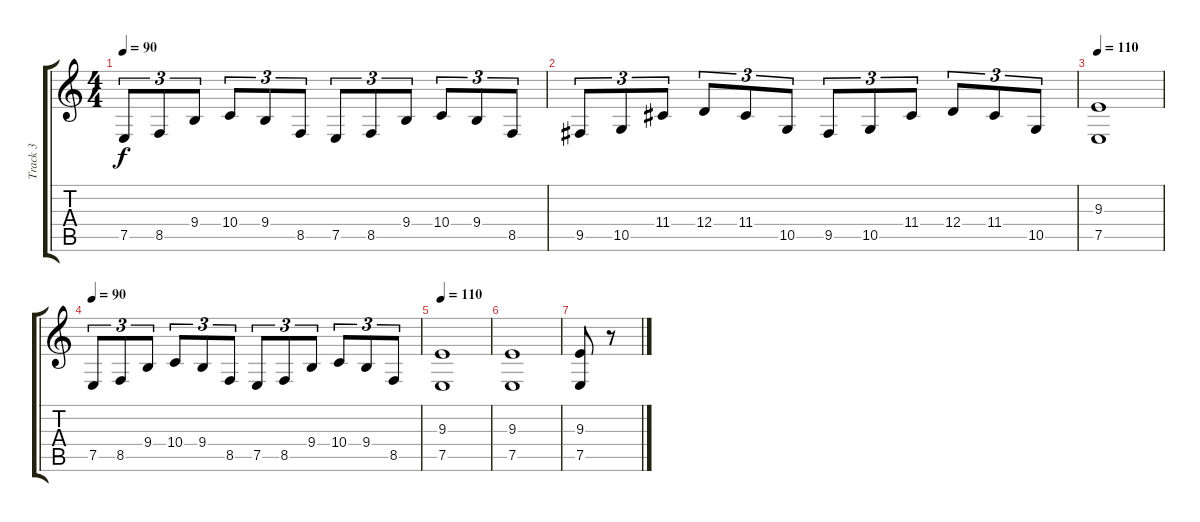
\track ("Track 3" "Track 3") {instrument pad4choir}
\staff {score tabs}
\tuning (E4 B3 G3 D3 A2 E2) {hide}
\ts (4 4)
\tempo 90
\clef g2
\ks c
7.5.8{tu (3 2) dy f} 8.5.8{tu (3 2)} 9.4.8{tu (3 2)} 10.4.8{tu (3 2)} 9.4.8{tu (3 2)} 8.5.8{tu (3 2)} 7.5.8{tu (3 2)} 8.5.8{tu (3 2)} 9.4.8{tu (3 2)} 10.4.8{tu (3 2)} 9.4.8{tu (3 2)} 8.5.8{tu (3 2)} |
9.5.8{tu (3 2)} 10.5.8{tu (3 2)} 11.4.8{tu (3 2)} 12.4.8{tu (3 2)} 11.4.8{tu (3 2)} 10.5.8{tu (3 2)} 9.5.8{tu (3 2)} 10.5.8{tu (3 2)} 11.4.8{tu (3 2)} 12.4.8{tu (3 2)} 11.4.8{tu (3 2)} 10.5.8{tu (3 2)} |
\tempo 110
(9.3 7.5).1 |
\tempo 90
7.5.8{tu (3 2)} 8.5.8{tu (3 2)} 9.4.8{tu (3 2)} 10.4.8{tu (3 2)} 9.4.8{tu (3 2)} 8.5.8{tu (3 2)} 7.5.8{tu (3 2)} 8.5.8{tu (3 2)} 9.4.8{tu (3 2)} 10.4.8{tu (3 2)} 9.4.8{tu (3 2)} 8.5.8{tu (3 2)} |
\tempo 110
(9.3 7.5).1 |
(9.3 7.5).1 |
(9.3 7.5).8 r.8
